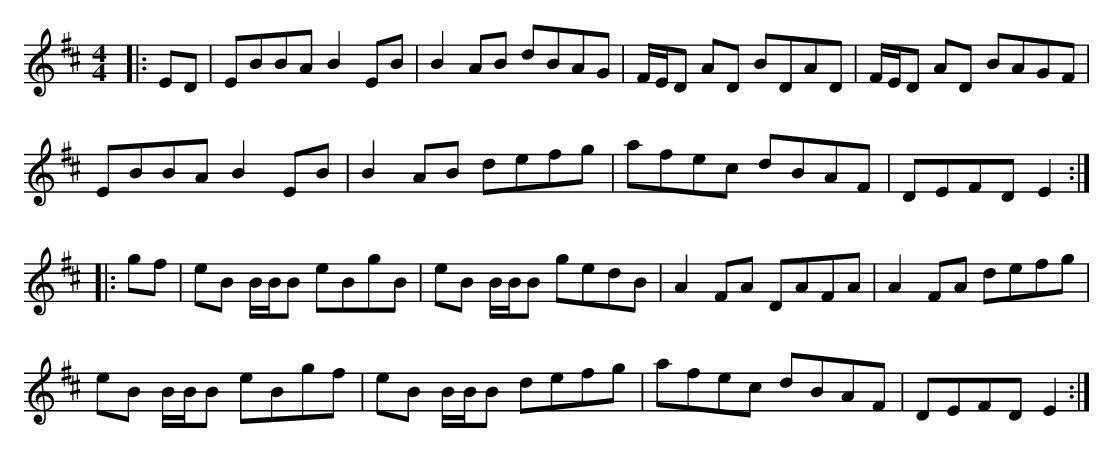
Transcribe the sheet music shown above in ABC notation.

X:1
M:4/4
K:Edor
|:ED|EBBA B2 EB|B2 AB dBAG|F/E/D AD BDAD|F/E/D AD BAGF|
EBBA B2 EB| B2 AB defg| afec dBAF|DEFD E2 :|
|:gf|eB B/B/B eBgB|eB B/B/B gedB|A2 FA DAFA|A2 FA defg|
eB B/B/B eBgf|eB B/B/B defg|afec dBAF|DEFD E2:|
